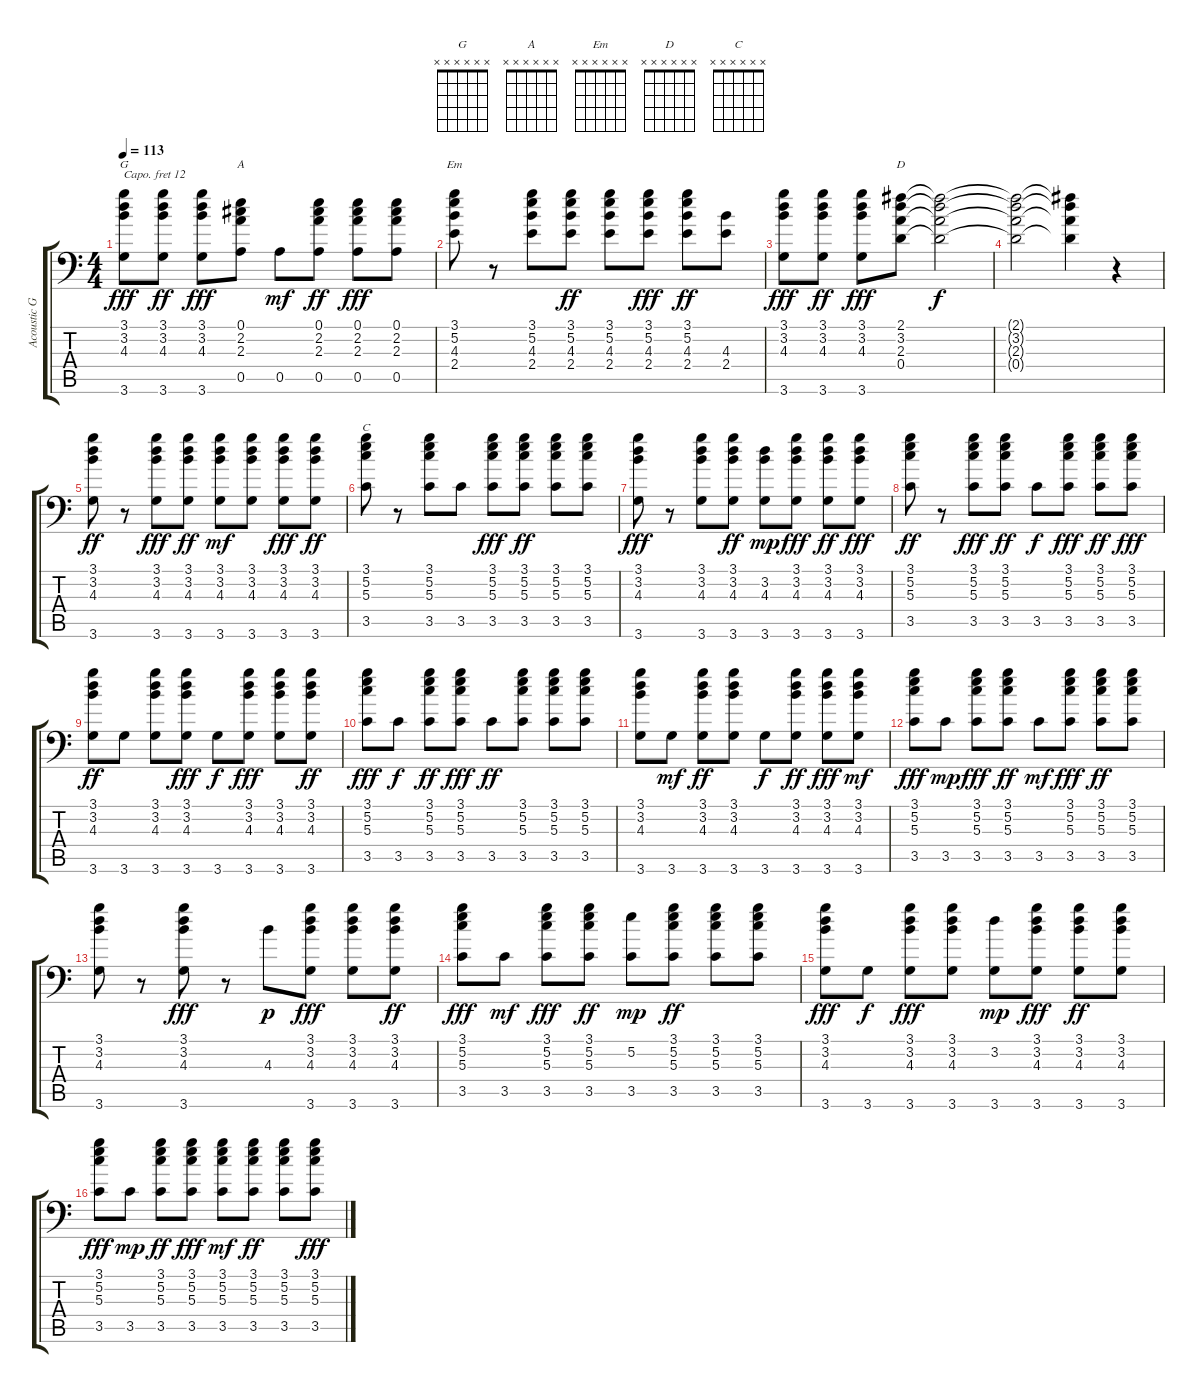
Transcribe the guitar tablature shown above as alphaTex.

\track ("Acoustic Guitar" "Acoustic G") {instrument acousticguitarsteel}
\staff {score tabs}
\capo 12
\tuning (E3 B2 G2 D2 A1 E1) {hide}
\chord ("G" x x x x x x) {firstfret 0}
\chord ("A" x x x x x x) {firstfret 0}
\chord ("Em" x x x x x x) {firstfret 0}
\chord ("D" x x x x x x) {firstfret 0}
\chord ("C" x x x x x x) {firstfret 0}
\ts (4 4)
\tempo 113
\clef f4
\ks c
(3.1 3.2 4.3 3.6).8{ch "G" dy fff} (3.1 3.2 4.3 3.6).8{dy ff} (3.1 3.2 4.3 3.6).8{dy fff} (0.1 2.2 2.3 0.5).8{ch "A"} 0.5.8{dy mf} (0.1 2.2 2.3 0.5).8{dy ff} (0.1 2.2 2.3 0.5).8{dy fff} (0.1 2.2 2.3 0.5).8 |
(3.1 5.2 4.3 2.4).8{ch "Em"} r.8 (3.1 5.2 4.3 2.4).8 (3.1 5.2 4.3 2.4).8{dy ff} (3.1 5.2 4.3 2.4).8 (3.1 5.2 4.3 2.4).8{dy fff} (3.1 5.2 4.3 2.4).8{dy ff} (4.3 2.4).8 |
(3.1 3.2 4.3 3.6).8{dy fff} (3.1 3.2 4.3 3.6).8{dy ff} (3.1 3.2 4.3 3.6).8{dy fff} (2.1 3.2 2.3 0.4).8{ch "D"} (2.1{t} 3.2{t} 2.3{t} 0.4{t}).2{dy f} |
(2.1{t} 3.2{t} 2.3{t} 0.4{t}).2 (2.1{t} 3.2{t} 2.3{t} 0.4{t}).4 r.4 |
(3.1 3.2 4.3 3.6).8{dy ff} r.8 (3.1 3.2 4.3 3.6).8{dy fff} (3.1 3.2 4.3 3.6).8{dy ff} (3.1 3.2 4.3 3.6).8{dy mf} (3.1 3.2 4.3 3.6).8 (3.1 3.2 4.3 3.6).8{dy fff} (3.1 3.2 4.3 3.6).8{dy ff} |
(3.1 5.2 5.3 3.5).8{ch "C"} r.8 (3.1 5.2 5.3 3.5).8 3.5.8 (3.1 5.2 5.3 3.5).8{dy fff} (3.1 5.2 5.3 3.5).8{dy ff} (3.1 5.2 5.3 3.5).8 (3.1 5.2 5.3 3.5).8 |
(3.1 3.2 4.3 3.6).8{dy fff} r.8 (3.1 3.2 4.3 3.6).8 (3.1 3.2 4.3 3.6).8{dy ff} (3.2 4.3 3.6).8{dy mp} (3.1 3.2 4.3 3.6).8{dy fff} (3.1 3.2 4.3 3.6).8{dy ff} (3.1 3.2 4.3 3.6).8{dy fff} |
(3.1 5.2 5.3 3.5).8{dy ff} r.8 (3.1 5.2 5.3 3.5).8{dy fff} (3.1 5.2 5.3 3.5).8{dy ff} 3.5.8{dy f} (3.1 5.2 5.3 3.5).8{dy fff} (3.1 5.2 5.3 3.5).8{dy ff} (3.1 5.2 5.3 3.5).8{dy fff} |
(3.1 3.2 4.3 3.6).8{dy ff} 3.6.8 (3.1 3.2 4.3 3.6).8 (3.1 3.2 4.3 3.6).8{dy fff} 3.6.8{dy f} (3.1 3.2 4.3 3.6).8{dy fff} (3.1 3.2 4.3 3.6).8 (3.1 3.2 4.3 3.6).8{dy ff} |
(3.1 5.2 5.3 3.5).8{dy fff} 3.5.8{dy f} (3.1 5.2 5.3 3.5).8{dy ff} (3.1 5.2 5.3 3.5).8{dy fff} 3.5.8{dy ff} (3.1 5.2 5.3 3.5).8 (3.1 5.2 5.3 3.5).8 (3.1 5.2 5.3 3.5).8 |
(3.1 3.2 4.3 3.6).8 3.6.8{dy mf} (3.1 3.2 4.3 3.6).8{dy ff} (3.1 3.2 4.3 3.6).8 3.6.8{dy f} (3.1 3.2 4.3 3.6).8{dy ff} (3.1 3.2 4.3 3.6).8{dy fff} (3.1 3.2 4.3 3.6).8{dy mf} |
(3.1 5.2 5.3 3.5).8{dy fff} 3.5.8{dy mp} (3.1 5.2 5.3 3.5).8{dy fff} (3.1 5.2 5.3 3.5).8{dy ff} 3.5.8{dy mf} (3.1 5.2 5.3 3.5).8{dy fff} (3.1 5.2 5.3 3.5).8{dy ff} (3.1 5.2 5.3 3.5).8 |
(3.1 3.2 4.3 3.6).8 r.8 (3.1 3.2 4.3 3.6).8{dy fff} r.8 4.3.8{dy p} (3.1 3.2 4.3 3.6).8{dy fff} (3.1 3.2 4.3 3.6).8 (3.1 3.2 4.3 3.6).8{dy ff} |
(3.1 5.2 5.3 3.5).8{dy fff} 3.5.8{dy mf} (3.1 5.2 5.3 3.5).8{dy fff} (3.1 5.2 5.3 3.5).8{dy ff} (5.2 3.5).8{dy mp} (3.1 5.2 5.3 3.5).8{dy ff} (3.1 5.2 5.3 3.5).8 (3.1 5.2 5.3 3.5).8 |
(3.1 3.2 4.3 3.6).8{dy fff} 3.6.8{dy f} (3.1 3.2 4.3 3.6).8{dy fff} (3.1 3.2 4.3 3.6).8 (3.2 3.6).8{dy mp} (3.1 3.2 4.3 3.6).8{dy fff} (3.1 3.2 4.3 3.6).8{dy ff} (3.1 3.2 4.3 3.6).8 |
(3.1 5.2 5.3 3.5).8{dy fff} 3.5.8{dy mp} (3.1 5.2 5.3 3.5).8{dy ff} (3.1 5.2 5.3 3.5).8{dy fff} (3.1 5.2 5.3 3.5).8{dy mf} (3.1 5.2 5.3 3.5).8{dy ff} (3.1 5.2 5.3 3.5).8 (3.1 5.2 5.3 3.5).8{dy fff}
